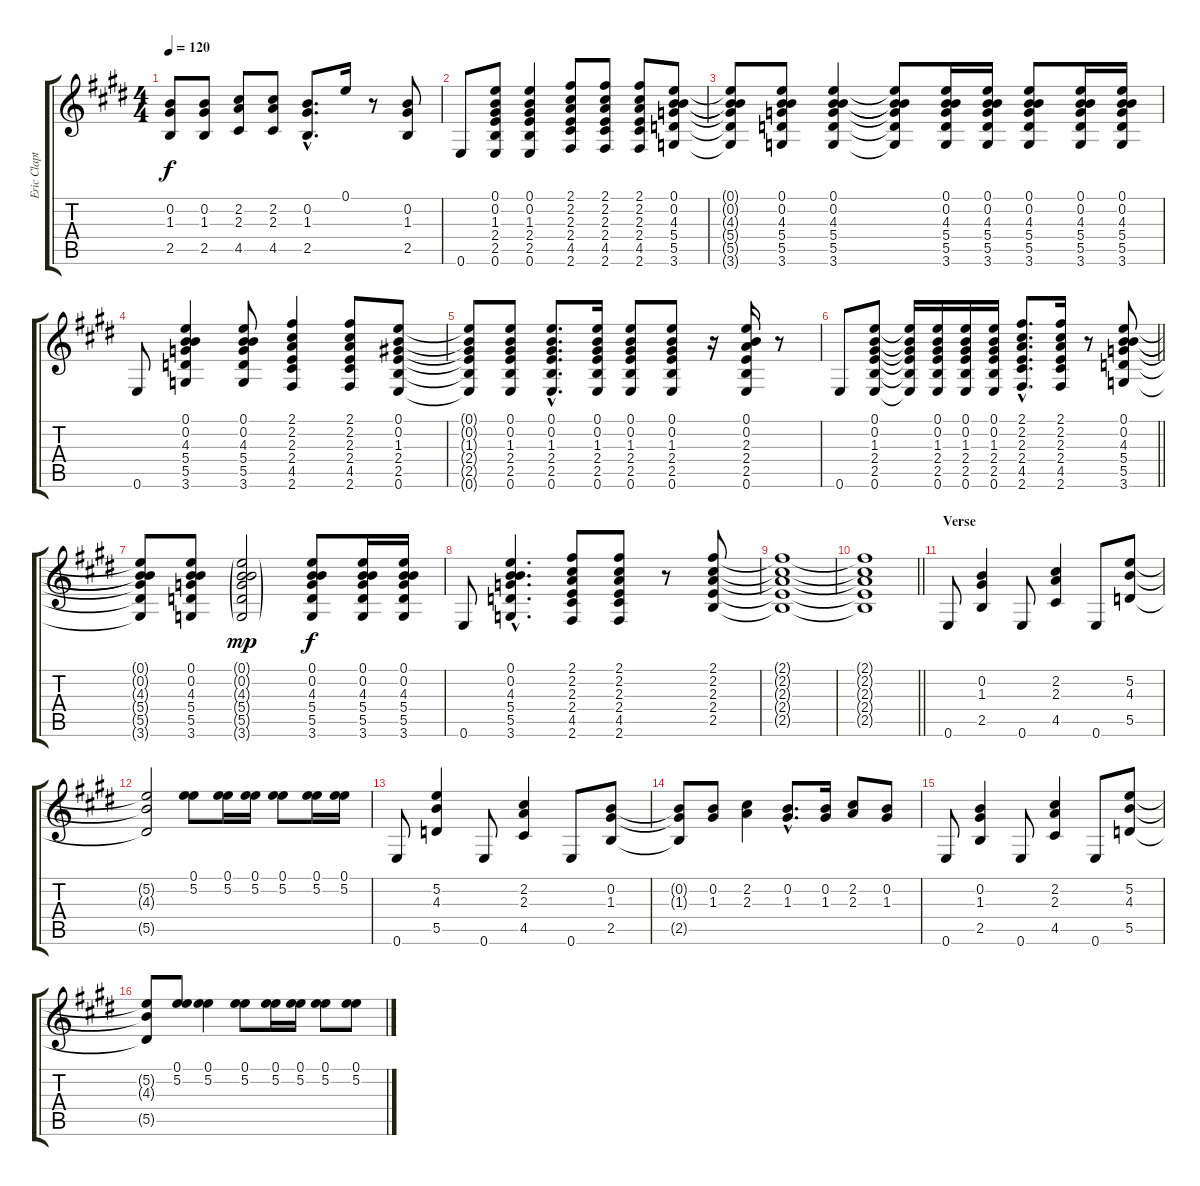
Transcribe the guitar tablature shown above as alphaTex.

\track ("Eric Clapton Guitar" "Eric Clapt") {instrument acousticguitarnylon}
\staff {score tabs}
\tuning (E4 B3 G3 D3 A2 E2) {hide}
\ts (4 4)
\tempo 120
\clef g2
\ks e
(0.2{t} 1.3{t} 2.5{t}).8{dy f} (0.2 1.3 2.5).8 (2.2 2.3 4.5).8 (2.2 2.3 4.5).8 (0.2{hac} 1.3{hac} 2.5{hac}).8{d} 0.1.16 r.8 (0.2 1.3 2.5).8 |
0.6.8 (0.1 0.2 1.3 2.4 2.5 0.6).8 (0.1 0.2 1.3 2.4 2.5 0.6).4 (2.1 2.2 2.3 2.4 4.5 2.6).8 (2.1 2.2 2.3 2.4 4.5 2.6).8 (2.1 2.2 2.3 2.4 4.5 2.6).8 (0.1 0.2 4.3 5.4 5.5 3.6).8 |
(0.1{t} 0.2{t} 4.3{t} 5.4{t} 5.5{t} 3.6{t}).8 (0.1 0.2 4.3 5.4 5.5 3.6).8 (0.1 0.2 4.3 5.4 5.5 3.6).4 (0.1{t} 0.2{t} 4.3{t} 5.4{t} 5.5{t} 3.6{t}).8 (0.1 0.2 4.3 5.4 5.5 3.6).16 (0.1 0.2 4.3 5.4 5.5 3.6).16 (0.1 0.2 4.3 5.4 5.5 3.6).8 (0.1 0.2 4.3 5.4 5.5 3.6).16 (0.1 0.2 4.3 5.4 5.5 3.6).16 |
0.6.8 (0.1 0.2 4.3 5.4 5.5 3.6).4 (0.1 0.2 4.3 5.4 5.5 3.6).8 (2.1 2.2 2.3 2.4 4.5 2.6).4 (2.1 2.2 2.3 2.4 4.5 2.6).8 (0.1 0.2 1.3 2.4 2.5 0.6).8 |
(0.1{t} 0.2{t} 1.3{t} 2.4{t} 2.5{t} 0.6{t}).8 (0.1 0.2 1.3 2.4 2.5 0.6).8 (0.1{hac} 0.2{hac} 1.3{hac} 2.4{hac} 2.5{hac} 0.6{hac}).8{d} (0.1 0.2 1.3 2.4 2.5 0.6).16 (0.1 0.2 1.3 2.4 2.5 0.6).8 (0.1 0.2 1.3 2.4 2.5 0.6).8 r.16 (0.1 0.2 2.3 2.4 2.5 0.6).16 r.8 |
\barLineRight lightlight
0.6.8 (0.1 0.2 1.3 2.4 2.5 0.6).8 (0.1{t} 0.2{t} 1.3{t} 2.4{t} 2.5{t} 0.6{t}).16 (0.1 0.2 1.3 2.4 2.5 0.6).16 (0.1 0.2 1.3 2.4 2.5 0.6).16 (0.1 0.2 1.3 2.4 2.5 0.6).16 (2.1{hac} 2.2{hac} 2.3{hac} 2.4{hac} 4.5{hac} 2.6{hac}).8{d} (2.1 2.2 2.3 2.4 4.5 2.6).16 r.8 (0.1 0.2 4.3 5.4 5.5 3.6).8 |
(0.1{t} 0.2{t} 4.3{t} 5.4{t} 5.5{t} 3.6{t}).8 (0.1 0.2 4.3 5.4 5.5 3.6).8 (0.1{g} 0.2{g} 4.3{g} 5.4{g} 5.5{g} 3.6{g}).2{dy mp} (0.1 0.2 4.3 5.4 5.5 3.6).8{dy f} (0.1 0.2 4.3 5.4 5.5 3.6).16 (0.1 0.2 4.3 5.4 5.5 3.6).16 |
0.6.8 (0.1{hac} 0.2{hac} 4.3{hac} 5.4{hac} 5.5{hac} 3.6{hac}).4{d} (2.1 2.2 2.3 2.4 4.5 2.6).8 (2.1 2.2 2.3 2.4 4.5 2.6).8 r.8 (2.1 2.2 2.3 2.4 2.5).8 |
(2.1{t} 2.2{t} 2.3{t} 2.4{t} 2.5{t}).1 |
\barLineRight lightlight
(2.1{t} 2.2{t} 2.3{t} 2.4{t} 2.5{t}).1 |
\section ("" "Verse")
0.6.8 (0.2 1.3 2.5).4 0.6.8 (2.2 2.3 4.5).4 0.6.8 (5.2 4.3 5.5).8 |
(5.2{t} 4.3{t} 5.5{t}).2 (0.1 5.2).8 (0.1 5.2).16 (0.1 5.2).16 (0.1 5.2).8 (0.1 5.2).16 (0.1 5.2).16 |
0.6.8 (5.2 4.3 5.5).4 0.6.8 (2.2 2.3 4.5).4 0.6.8 (0.2 1.3 2.5).8 |
(0.2{t} 1.3{t} 2.5{t}).8 (0.2 1.3).8 (2.2 2.3).4 (0.2{hac} 1.3{hac}).8{d} (0.2 1.3).16 (2.2 2.3).8 (0.2 1.3).8 |
0.6.8 (0.2 1.3 2.5).4 0.6.8 (2.2 2.3 4.5).4 0.6.8 (5.2 4.3 5.5).8 |
(5.2{t} 4.3{t} 5.5{t}).8 (0.1 5.2).8 (0.1 5.2).4 (0.1 5.2).8 (0.1 5.2).16 (0.1 5.2).16 (0.1 5.2).8 (0.1 5.2).8
